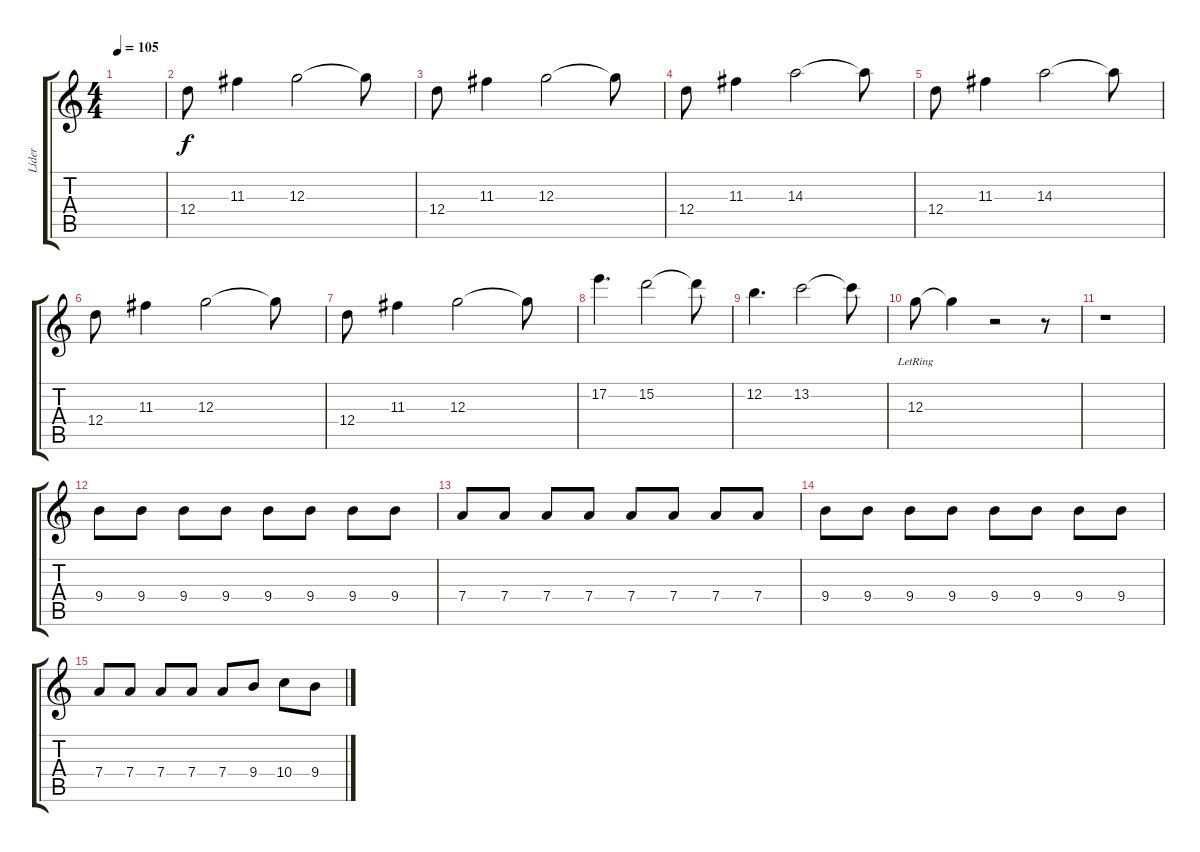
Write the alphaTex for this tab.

\track ("Líder" "Líder") {instrument electricguitarjazz}
\staff {score tabs}
\tuning (E4 B3 G3 D3 A2 E2) {hide}
\ts (4 4)
\tempo 105
\clef g2
\ks c
|
12.4.8 11.3.4 12.3.2 12.3{t}.8 |
12.4.8 11.3.4 12.3.2 12.3{t}.8 |
12.4.8 11.3.4 14.3.2 14.3{t}.8 |
12.4.8 11.3.4 14.3.2 14.3{t}.8 |
12.4.8 11.3.4 12.3.2 12.3{t}.8 |
12.4.8 11.3.4 12.3.2 12.3{t}.8 |
17.2.4{d} 15.2.2 15.2{t}.8 |
12.2.4{d} 13.2.2 13.2{t}.8 |
12.3{lr}.8 12.3{t}.4 r.2 r.8 |
r.1 |
9.4.8 9.4.8 9.4.8 9.4.8 9.4.8 9.4.8 9.4.8 9.4.8 |
7.4.8 7.4.8 7.4.8 7.4.8 7.4.8 7.4.8 7.4.8 7.4.8 |
9.4.8 9.4.8 9.4.8 9.4.8 9.4.8 9.4.8 9.4.8 9.4.8 |
7.4.8 7.4.8 7.4.8 7.4.8 7.4.8 9.4.8 10.4.8 9.4.8
